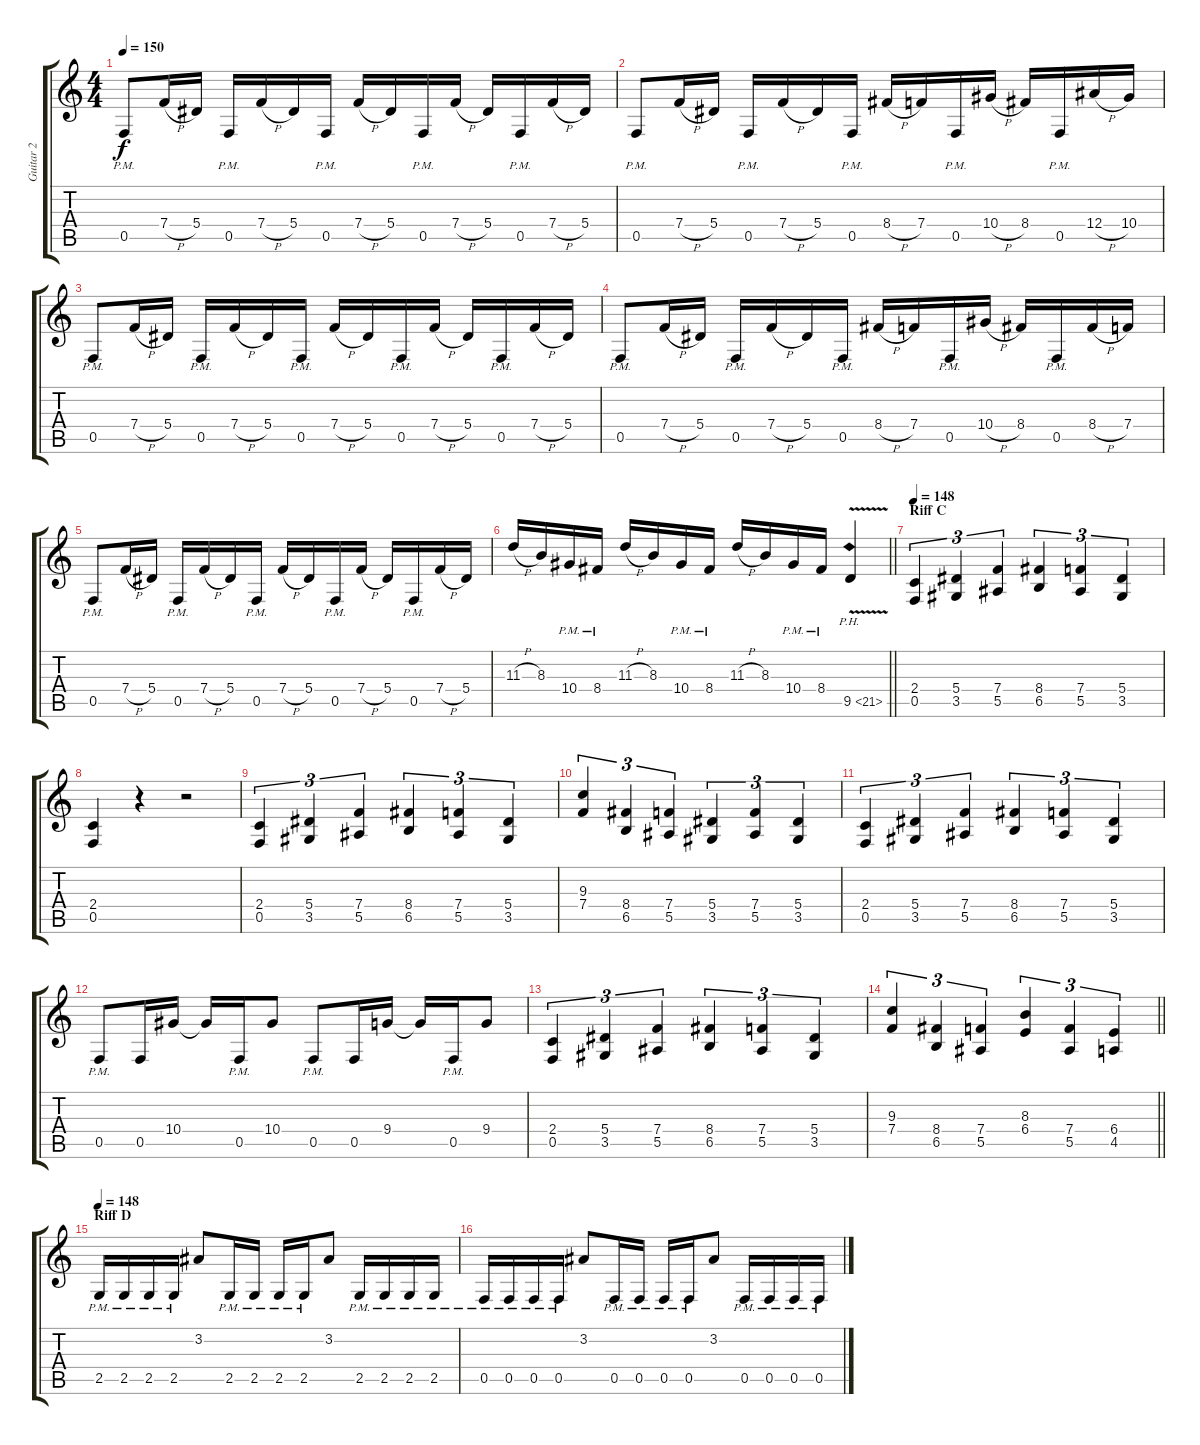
\track ("Guitar 2" "Guitar 2") {instrument distortionguitar}
\staff {score tabs}
\tuning (C4 G3 Eb3 Bb2 F2 C2) {hide}
\ts (4 4)
\tempo 150
\clef g2
\ks c
0.5{pm}.8{dy f} 7.4{h}.16 5.4.16 0.5{pm}.16 7.4{h}.16 5.4.16 0.5{pm}.16 7.4{h}.16 5.4.16 0.5{pm}.16 7.4{h}.16 5.4.16 0.5{pm}.16 7.4{h}.16 5.4.16 |
0.5{pm}.8 7.4{h}.16 5.4.16 0.5{pm}.16 7.4{h}.16 5.4.16 0.5{pm}.16 8.4{h}.16 7.4.16 0.5{pm}.16 10.4{h}.16 8.4.16 0.5{pm}.16 12.4{h}.16 10.4.16 |
0.5{pm}.8 7.4{h}.16 5.4.16 0.5{pm}.16 7.4{h}.16 5.4.16 0.5{pm}.16 7.4{h}.16 5.4.16 0.5{pm}.16 7.4{h}.16 5.4.16 0.5{pm}.16 7.4{h}.16 5.4.16 |
0.5{pm}.8 7.4{h}.16 5.4.16 0.5{pm}.16 7.4{h}.16 5.4.16 0.5{pm}.16 8.4{h}.16 7.4.16 0.5{pm}.16 10.4{h}.16 8.4.16 0.5{pm}.16 8.4{h}.16 7.4.16 |
0.5{pm}.8 7.4{h}.16 5.4.16 0.5{pm}.16 7.4{h}.16 5.4.16 0.5{pm}.16 7.4{h}.16 5.4.16 0.5{pm}.16 7.4{h}.16 5.4.16 0.5{pm}.16 7.4{h}.16 5.4.16 |
\barLineRight lightlight
11.3{h}.16 8.3.16 10.4{pm}.16 8.4{pm}.16 11.3{h}.16 8.3.16 10.4{pm}.16 8.4{pm}.16 11.3{h}.16 8.3.16 10.4{pm}.16 8.4{pm}.16 9.5{ph 12 v}.4 |
\section ("" "Riff C")
\tempo 148
(2.4 0.5).4{tu (3 2)} (5.4 3.5).4{tu (3 2)} (7.4 5.5).4{tu (3 2)} (8.4 6.5).4{tu (3 2)} (7.4 5.5).4{tu (3 2)} (5.4 3.5).4{tu (3 2)} |
(2.4 0.5).4 r.4 r.2 |
(2.4 0.5).4{tu (3 2)} (5.4 3.5).4{tu (3 2)} (7.4 5.5).4{tu (3 2)} (8.4 6.5).4{tu (3 2)} (7.4 5.5).4{tu (3 2)} (5.4 3.5).4{tu (3 2)} |
(9.3 7.4).4{tu (3 2)} (8.4 6.5).4{tu (3 2)} (7.4 5.5).4{tu (3 2)} (5.4 3.5).4{tu (3 2)} (7.4 5.5).4{tu (3 2)} (5.4 3.5).4{tu (3 2)} |
(2.4 0.5).4{tu (3 2)} (5.4 3.5).4{tu (3 2)} (7.4 5.5).4{tu (3 2)} (8.4 6.5).4{tu (3 2)} (7.4 5.5).4{tu (3 2)} (5.4 3.5).4{tu (3 2)} |
0.5{pm}.8 0.5.16 10.4.16 10.4{t}.16 0.5{pm}.16 10.4.8 0.5{pm}.8 0.5.16 9.4.16 9.4{t}.16 0.5{pm}.16 9.4.8 |
(2.4 0.5).4{tu (3 2)} (5.4 3.5).4{tu (3 2)} (7.4 5.5).4{tu (3 2)} (8.4 6.5).4{tu (3 2)} (7.4 5.5).4{tu (3 2)} (5.4 3.5).4{tu (3 2)} |
\barLineRight lightlight
(9.3 7.4).4{tu (3 2)} (8.4 6.5).4{tu (3 2)} (7.4 5.5).4{tu (3 2)} (8.3 6.4).4{tu (3 2)} (7.4 5.5).4{tu (3 2)} (6.4 4.5).4{tu (3 2)} |
\section ("" "Riff D")
\tempo 148
2.5{pm}.16 2.5{pm}.16 2.5{pm}.16 2.5{pm}.16 3.2.8 2.5{pm}.16 2.5{pm}.16 2.5{pm}.16 2.5{pm}.16 3.2.8 2.5{pm}.16 2.5{pm}.16 2.5{pm}.16 2.5{pm}.16 |
0.5{pm}.16 0.5{pm}.16 0.5{pm}.16 0.5{pm}.16 3.2.8 0.5{pm}.16 0.5{pm}.16 0.5{pm}.16 0.5{pm}.16 3.2.8 0.5{pm}.16 0.5{pm}.16 0.5{pm}.16 0.5{pm}.16
